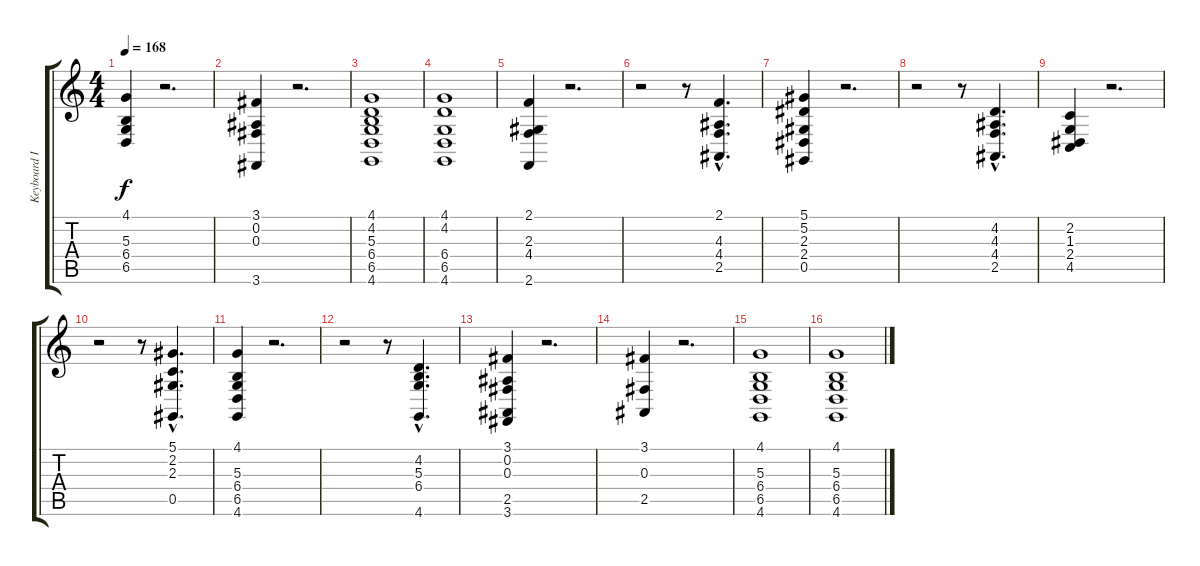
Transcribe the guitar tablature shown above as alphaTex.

\track ("Keyboard II" "Keyboard I") {instrument choiraahs}
\staff {score tabs}
\tuning (Eb4 Bb3 Gb3 Db3 Ab2 Eb2) {hide}
\ts (4 4)
\tempo 168
\clef g2
\ks c
(4.1 5.3 6.4 6.5).4{dy f} r.2{d} |
(3.1 0.2 0.3 3.6).4 r.2{d} |
(4.1 4.2 5.3 6.4 6.5 4.6).1 |
(4.1 4.2 6.4 6.5 4.6).1 |
(2.1 2.3 4.4 2.6).4 r.2{d} |
r.2 r.8 (2.1{hac} 4.3{hac} 4.4{hac} 2.5{hac}).4{d} |
(5.1 5.2 2.3 2.4 0.5).4 r.2{d} |
r.2 r.8 (4.2{hac} 4.3{hac} 4.4{hac} 2.5{hac}).4{d} |
(2.2 1.3 2.4 4.5).4 r.2{d} |
r.2 r.8 (5.1{hac} 2.2{hac} 2.3{hac} 0.5{hac}).4{d} |
(4.1 5.3 6.4 6.5 4.6).4 r.2{d} |
r.2 r.8 (4.2{hac} 5.3{hac} 6.4{hac} 4.6{hac}).4{d} |
(3.1 0.2 0.3 2.5 3.6).4 r.2{d} |
(3.1 0.3 2.5).4 r.2{d} |
(4.1 5.3 6.4 6.5 4.6).1 |
(4.1 5.3 6.4 6.5 4.6).1
